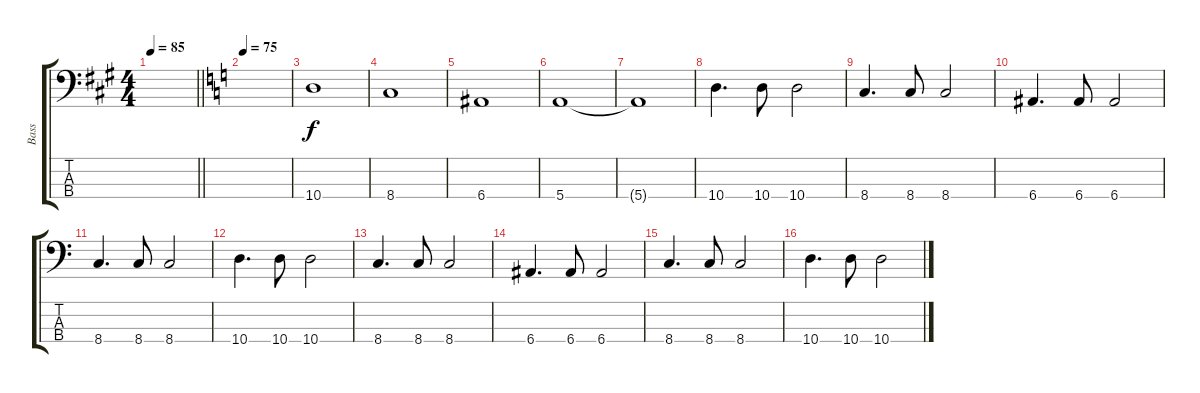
\track ("Bass" "Bass") {instrument electricbassfinger}
\staff {score tabs}
\tuning (G2 D2 A1 E1) {hide}
\ts (4 4)
\tempo 85
\clef f4
\barLineRight lightlight
\ks a
|
\tempo 75
\ks c
|
10.4.1 |
8.4.1 |
6.4.1 |
5.4.1 |
5.4{t}.1 |
10.4.4{d} 10.4.8 10.4.2 |
8.4.4{d} 8.4.8 8.4.2 |
6.4.4{d} 6.4.8 6.4.2 |
8.4.4{d} 8.4.8 8.4.2 |
10.4.4{d} 10.4.8 10.4.2 |
8.4.4{d} 8.4.8 8.4.2 |
6.4.4{d} 6.4.8 6.4.2 |
8.4.4{d} 8.4.8 8.4.2 |
10.4.4{d} 10.4.8 10.4.2
